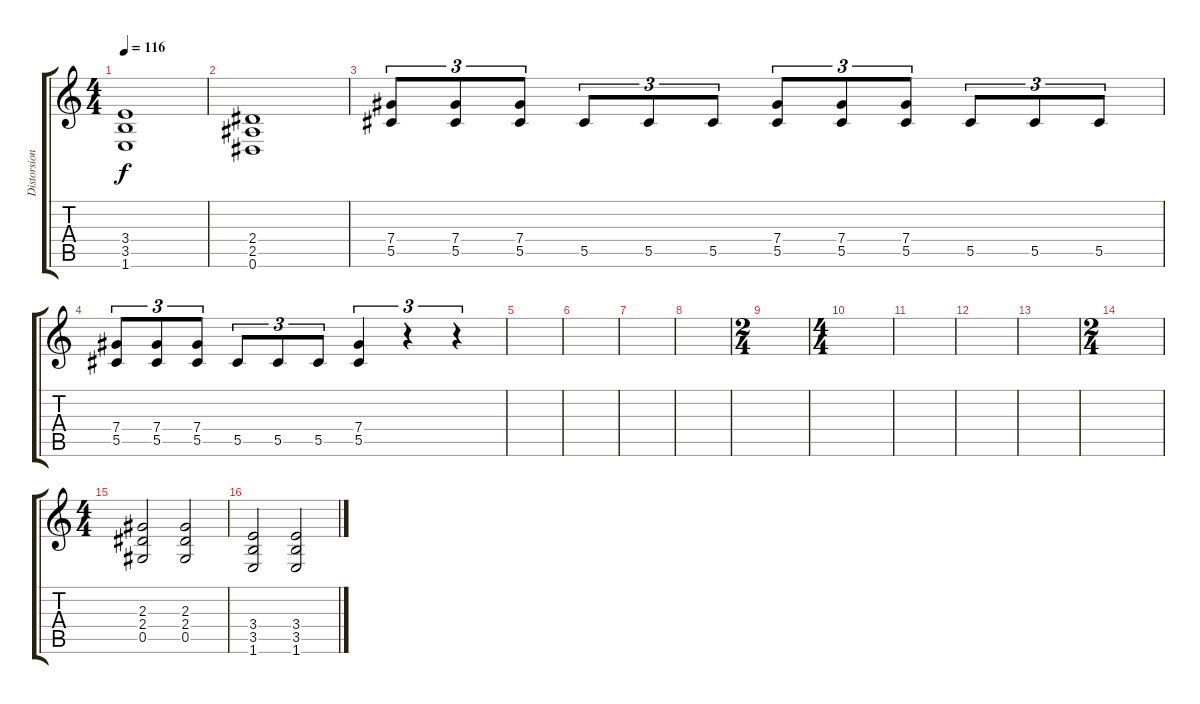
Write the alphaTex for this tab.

\track ("Distorsion 2" "Distorsion") {instrument distortionguitar}
\staff {score tabs}
\tuning (Eb4 Bb3 Gb3 Db3 Ab2 Eb2) {hide}
\ts (4 4)
\tempo 116
\clef g2
\ks c
(3.4 3.5 1.6).1{dy f} |
(2.4 2.5 0.6).1 |
(7.4 5.5).8{tu (3 2)} (7.4 5.5).8{tu (3 2)} (7.4 5.5).8{tu (3 2)} 5.5.8{tu (3 2)} 5.5.8{tu (3 2)} 5.5.8{tu (3 2)} (7.4 5.5).8{tu (3 2)} (7.4 5.5).8{tu (3 2)} (7.4 5.5).8{tu (3 2)} 5.5.8{tu (3 2)} 5.5.8{tu (3 2)} 5.5.8{tu (3 2)} |
(7.4 5.5).8{tu (3 2)} (7.4 5.5).8{tu (3 2)} (7.4 5.5).8{tu (3 2)} 5.5.8{tu (3 2)} 5.5.8{tu (3 2)} 5.5.8{tu (3 2)} (7.4 5.5).4{tu (3 2)} r.4{tu (3 2)} r.4{tu (3 2)} |
|
|
|
|
\ts (2 4)
|
\ts (4 4)
|
|
|
|
\ts (2 4)
|
\ts (4 4)
(2.3 2.4 0.5).2 (2.3 2.4 0.5).2 |
(3.4 3.5 1.6).2 (3.4 3.5 1.6).2
